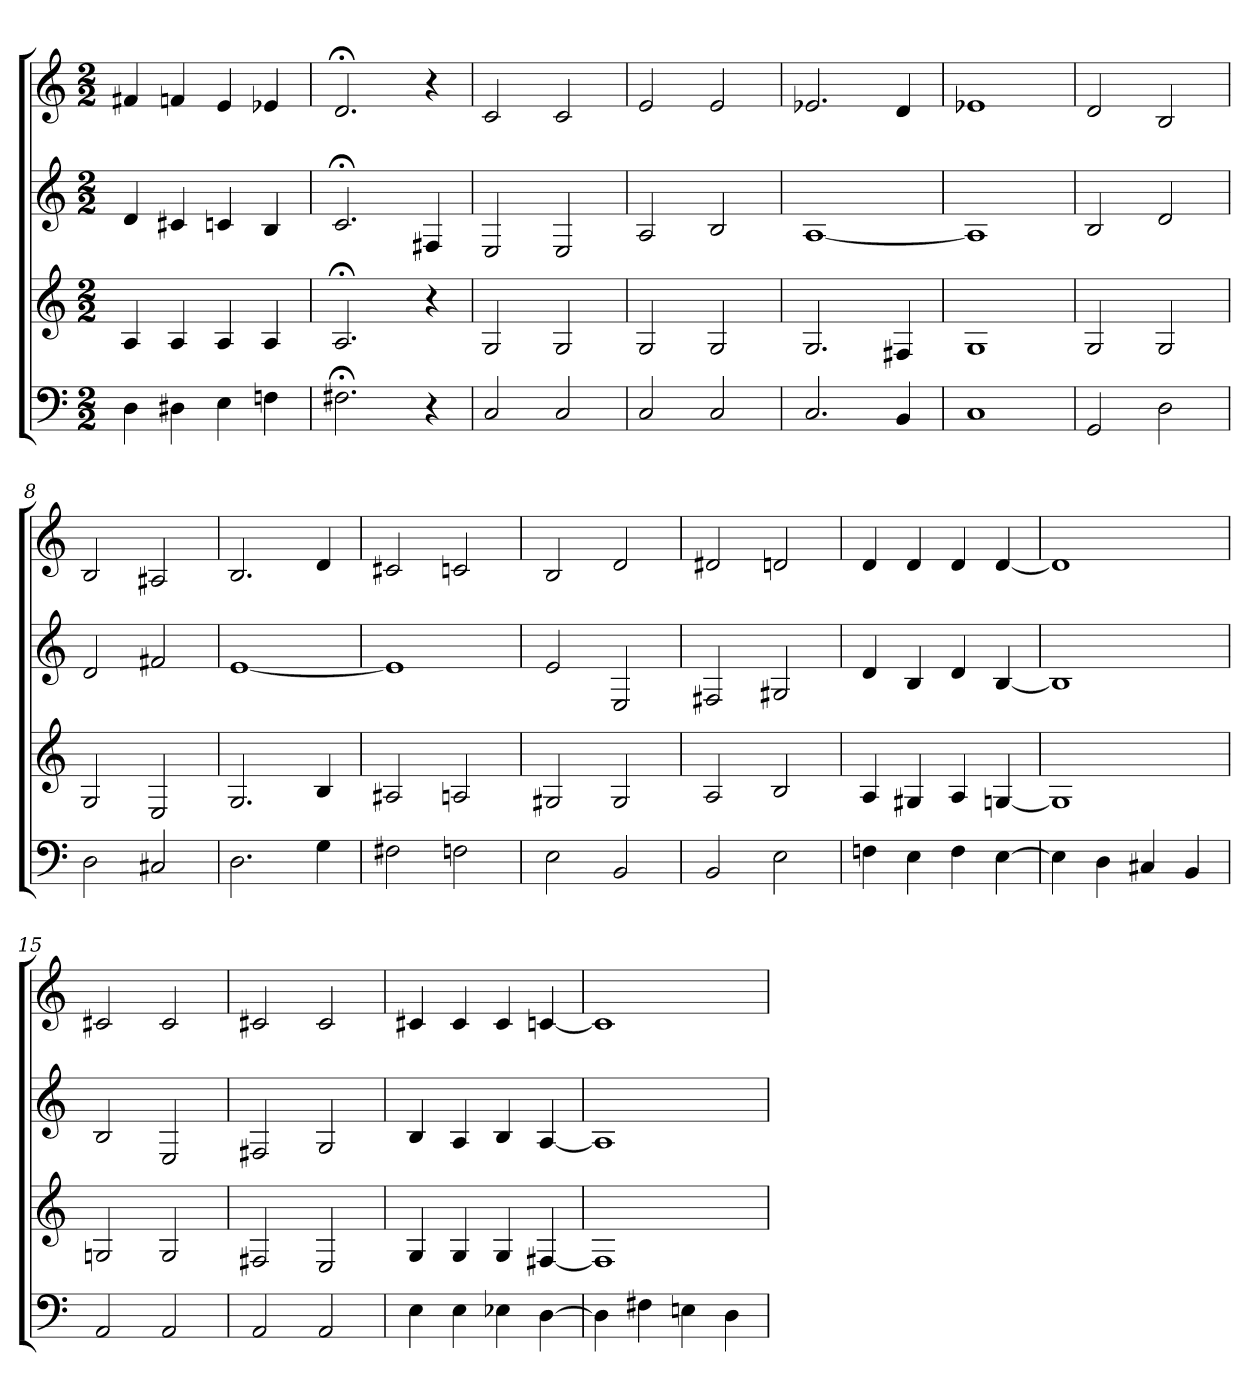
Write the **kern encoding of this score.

**kern	**kern	**kern	**kern
*part4	*part3	*part2	*part1
*staff4	*staff3	*staff2	*staff1
*M2/2	*M2/2	*M2/2	*M2/2
=1	=1	=1	=1
4D	4A	4d	4f#X
4D#X	4A	4c#X	4fn
4E	4A	4cn	4e
4Fn	4A	4B	4e-X
=2	=2	=2	=2
2.F#X;<	2.A;<	2.c;<	2.d;<
4r	4r	4F#X	4r
=3	=3	=3	=3
2C	2G	2E	2c
2C	2G	2E	2c
=4	=4	=4	=4
2C	2G	2A	2e
2C	2G	2B	2e
=5	=5	=5	=5
2.C	2.G	[1A	2.e-X
4BB	4F#X	.	4d
=6	=6	=6	=6
1C	1G	1A]	1e-X
=7	=7	=7	=7
2GG	2G	2B	2d
2D	2G	2d	2B
=8	=8	=8	=8
2D	2G	2d	2B
2C#X	2E	2f#X	2A#X
=9	=9	=9	=9
2.D	2.G	[1e	2.B
4G	4B	.	4d
=10	=10	=10	=10
2F#X	2A#X	1e]	2c#X
2Fn	2An	.	2cn
=11	=11	=11	=11
2E	2G#X	2e	2B
2BB	2G#	2E	2d
=12	=12	=12	=12
2BB	2A	2F#X	2d#X
2E	2B	2G#X	2dn
=13	=13	=13	=13
4Fn	4A	4d	4d
4E	4G#X	4B	4d
4F	4A	4d	4d
[4E	[4Gn	[4B	[4d
=14	=14	=14	=14
4E]	1G]	1B]	1d]
4D	.	.	.
4C#X	.	.	.
4BB	.	.	.
=15	=15	=15	=15
2AA	2Gn	2B	2c#X
2AA	2G	2E	2c#
=16	=16	=16	=16
2AA	2F#X	2F#X	2c#X
2AA	2E	2G	2c#
=17	=17	=17	=17
4E	4G	4B	4c#X
4E	4G	4A	4c#
4E-X	4G	4B	4c#
[4D	[4F#X	[4A	[4cn
=18	=18	=18	=18
4D]	1F#]	1A]	1c]
4F#X	.	.	.
4En	.	.	.
4D	.	.	.
=	=	=	=
*-	*-	*-	*-
